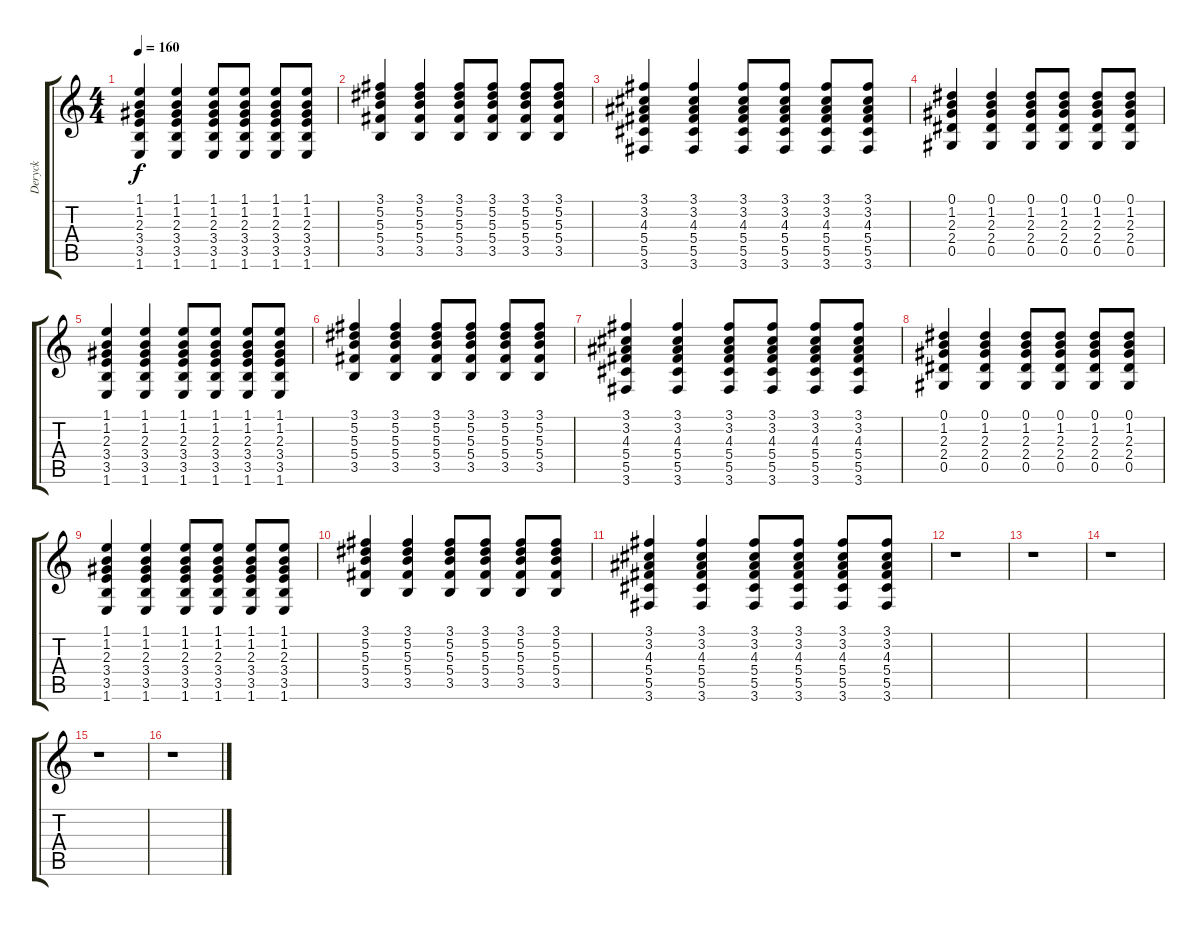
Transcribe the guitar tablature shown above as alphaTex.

\track ("Deryck" "Deryck") {instrument distortionguitar}
\staff {score tabs}
\tuning (Eb4 Bb3 Gb3 Db3 Ab2 Eb2) {hide}
\ts (4 4)
\tempo 160
\clef g2
\ks c
(1.1 1.2 2.3 3.4 3.5 1.6).4{dy f} (1.1 1.2 2.3 3.4 3.5 1.6).4 (1.1 1.2 2.3 3.4 3.5 1.6).8 (1.1 1.2 2.3 3.4 3.5 1.6).8 (1.1 1.2 2.3 3.4 3.5 1.6).8 (1.1 1.2 2.3 3.4 3.5 1.6).8 |
(3.1 5.2 5.3 5.4 3.5).4 (3.1 5.2 5.3 5.4 3.5).4 (3.1 5.2 5.3 5.4 3.5).8 (3.1 5.2 5.3 5.4 3.5).8 (3.1 5.2 5.3 5.4 3.5).8 (3.1 5.2 5.3 5.4 3.5).8 |
(3.1 3.2 4.3 5.4 5.5 3.6).4 (3.1 3.2 4.3 5.4 5.5 3.6).4 (3.1 3.2 4.3 5.4 5.5 3.6).8 (3.1 3.2 4.3 5.4 5.5 3.6).8 (3.1 3.2 4.3 5.4 5.5 3.6).8 (3.1 3.2 4.3 5.4 5.5 3.6).8 |
(0.1 1.2 2.3 2.4 0.5).4 (0.1 1.2 2.3 2.4 0.5).4 (0.1 1.2 2.3 2.4 0.5).8 (0.1 1.2 2.3 2.4 0.5).8 (0.1 1.2 2.3 2.4 0.5).8 (0.1 1.2 2.3 2.4 0.5).8 |
(1.1 1.2 2.3 3.4 3.5 1.6).4 (1.1 1.2 2.3 3.4 3.5 1.6).4 (1.1 1.2 2.3 3.4 3.5 1.6).8 (1.1 1.2 2.3 3.4 3.5 1.6).8 (1.1 1.2 2.3 3.4 3.5 1.6).8 (1.1 1.2 2.3 3.4 3.5 1.6).8 |
(3.1 5.2 5.3 5.4 3.5).4 (3.1 5.2 5.3 5.4 3.5).4 (3.1 5.2 5.3 5.4 3.5).8 (3.1 5.2 5.3 5.4 3.5).8 (3.1 5.2 5.3 5.4 3.5).8 (3.1 5.2 5.3 5.4 3.5).8 |
(3.1 3.2 4.3 5.4 5.5 3.6).4 (3.1 3.2 4.3 5.4 5.5 3.6).4 (3.1 3.2 4.3 5.4 5.5 3.6).8 (3.1 3.2 4.3 5.4 5.5 3.6).8 (3.1 3.2 4.3 5.4 5.5 3.6).8 (3.1 3.2 4.3 5.4 5.5 3.6).8 |
(0.1 1.2 2.3 2.4 0.5).4 (0.1 1.2 2.3 2.4 0.5).4 (0.1 1.2 2.3 2.4 0.5).8 (0.1 1.2 2.3 2.4 0.5).8 (0.1 1.2 2.3 2.4 0.5).8 (0.1 1.2 2.3 2.4 0.5).8 |
(1.1 1.2 2.3 3.4 3.5 1.6).4 (1.1 1.2 2.3 3.4 3.5 1.6).4 (1.1 1.2 2.3 3.4 3.5 1.6).8 (1.1 1.2 2.3 3.4 3.5 1.6).8 (1.1 1.2 2.3 3.4 3.5 1.6).8 (1.1 1.2 2.3 3.4 3.5 1.6).8 |
(3.1 5.2 5.3 5.4 3.5).4 (3.1 5.2 5.3 5.4 3.5).4 (3.1 5.2 5.3 5.4 3.5).8 (3.1 5.2 5.3 5.4 3.5).8 (3.1 5.2 5.3 5.4 3.5).8 (3.1 5.2 5.3 5.4 3.5).8 |
(3.1 3.2 4.3 5.4 5.5 3.6).4 (3.1 3.2 4.3 5.4 5.5 3.6).4 (3.1 3.2 4.3 5.4 5.5 3.6).8 (3.1 3.2 4.3 5.4 5.5 3.6).8 (3.1 3.2 4.3 5.4 5.5 3.6).8 (3.1 3.2 4.3 5.4 5.5 3.6).8 |
r.1 |
r.1 |
r.1 |
r.1 |
r.1
